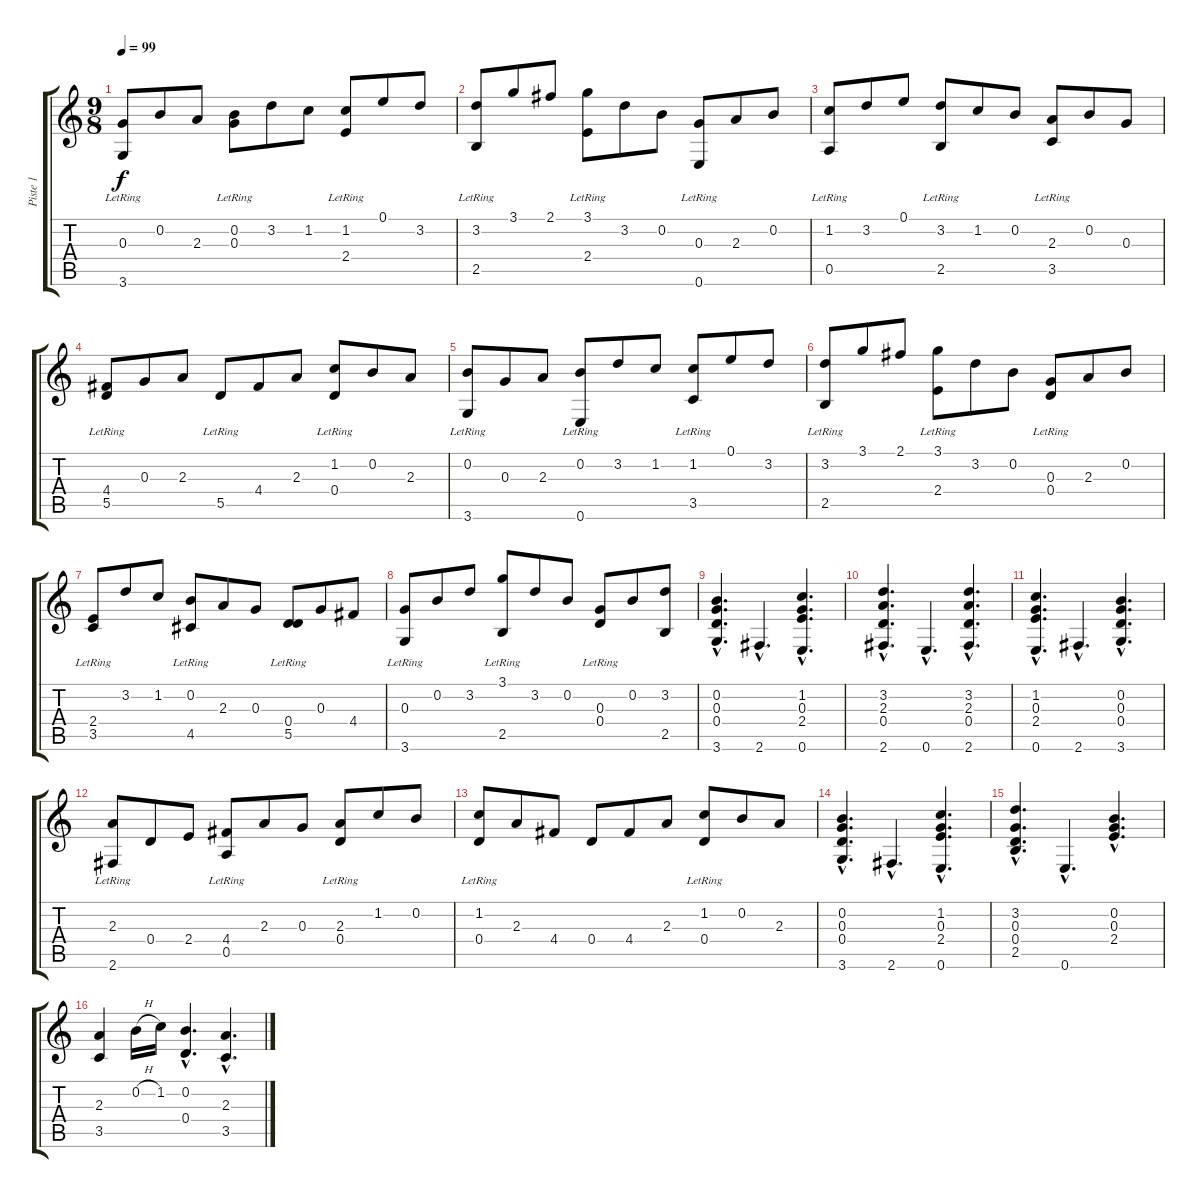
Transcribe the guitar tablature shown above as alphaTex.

\track ("Piste 1" "Piste 1") {instrument acousticguitarnylon}
\staff {score tabs}
\tuning (E4 B3 G3 D3 A2 E2) {hide}
\ts (9 8)
\tempo 99
\clef g2
\ks c
(0.3 3.6{lr}).8{dy f} 0.2.8 2.3.8 (0.2 0.3{lr}).8 3.2.8 1.2.8 (1.2 2.4{lr}).8 0.1.8 3.2.8 |
(3.2 2.5{lr}).8 3.1.8 2.1.8 (3.1 2.4{lr}).8 3.2.8 0.2.8 (0.3 0.6{lr}).8 2.3.8 0.2.8 |
(1.2 0.5{lr}).8 3.2.8 0.1.8 (3.2 2.5{lr}).8 1.2.8 0.2.8 (2.3 3.5{lr}).8 0.2.8 0.3.8 |
(4.4 5.5{lr}).8 0.3.8 2.3.8 5.5{lr}.8 4.4.8 2.3.8 (1.2 0.4{lr}).8 0.2.8 2.3.8 |
(0.2 3.6{lr}).8 0.3.8 2.3.8 (0.2 0.6{lr}).8 3.2.8 1.2.8 (1.2 3.5{lr}).8 0.1.8 3.2.8 |
(3.2 2.5{lr}).8 3.1.8 2.1.8 (3.1 2.4{lr}).8 3.2.8 0.2.8 (0.3 0.4{lr}).8 2.3.8 0.2.8 |
(2.4 3.5{lr}).8 3.2.8 1.2.8 (0.2 4.5{lr}).8 2.3.8 0.3.8 (0.4 5.5{lr}).8 0.3.8 4.4.8 |
(0.3 3.6{lr}).8 0.2.8 3.2.8 (3.1 2.5{lr}).8 3.2.8 0.2.8 (0.3 0.4{lr}).8 0.2.8 (3.2 2.5).8 |
(0.2{hac} 0.3{hac} 0.4{hac} 3.6{hac}).4{d} 2.6{hac}.4{d} (1.2{hac} 0.3{hac} 2.4{hac} 0.6{hac}).4{d} |
(3.2{hac} 2.3{hac} 0.4{hac} 2.6{hac}).4{d} 0.6{hac}.4{d} (3.2{hac} 2.3{hac} 0.4{hac} 2.6{hac}).4{d} |
(1.2{hac} 0.3{hac} 2.4{hac} 0.6{hac}).4{d} 2.6{hac}.4{d} (0.2{hac} 0.3{hac} 0.4{hac} 3.6{hac}).4{d} |
(2.3 2.6{lr}).8 0.4.8 2.4.8 (4.4 0.5{lr}).8 2.3.8 0.3.8 (2.3 0.4{lr}).8 1.2.8 0.2.8 |
(1.2 0.4{lr}).8 2.3.8 4.4.8 0.4.8 4.4.8 2.3.8 (1.2 0.4{lr}).8 0.2.8 2.3.8 |
(0.2{hac} 0.3{hac} 0.4{hac} 3.6{hac}).4{d} 2.6{hac}.4{d} (1.2{hac} 0.3{hac} 2.4{hac} 0.6{hac}).4{d} |
(3.2{hac} 0.3{hac} 0.4{hac} 2.5{hac}).4{d} 0.6{hac}.4{d} (0.2{hac} 0.3{hac} 2.4{hac}).4{d} |
(2.3 3.5).4 0.2{h}.16 1.2.16 (0.2{hac} 0.4{hac}).4{d} (2.3{hac} 3.5{hac}).4{d}
